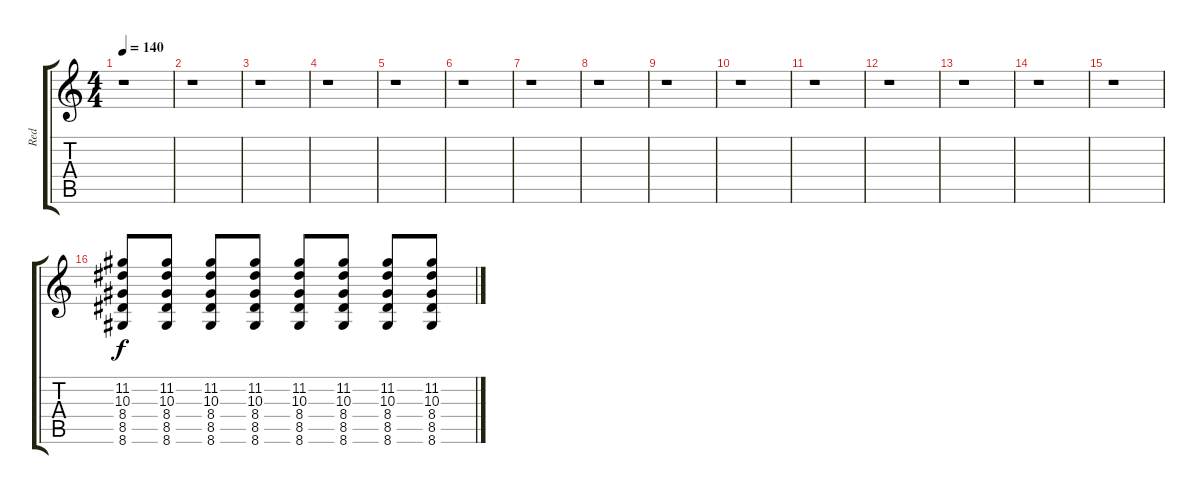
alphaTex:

\track ("Red" "Red") {instrument distortionguitar}
\staff {score tabs}
\tuning (D4 A3 F3 C3 G2 C2) {hide}
\ts (4 4)
\tempo 140
\clef g2
\ks c
r.1{dy f} |
r.1 |
r.1 |
r.1 |
r.1 |
r.1 |
r.1 |
r.1 |
r.1 |
r.1 |
r.1 |
r.1 |
r.1 |
r.1 |
r.1 |
(11.2 10.3 8.4 8.5 8.6).8 (11.2 10.3 8.4 8.5 8.6).8 (11.2 10.3 8.4 8.5 8.6).8 (11.2 10.3 8.4 8.5 8.6).8 (11.2 10.3 8.4 8.5 8.6).8 (11.2 10.3 8.4 8.5 8.6).8 (11.2 10.3 8.4 8.5 8.6).8 (11.2 10.3 8.4 8.5 8.6).8
